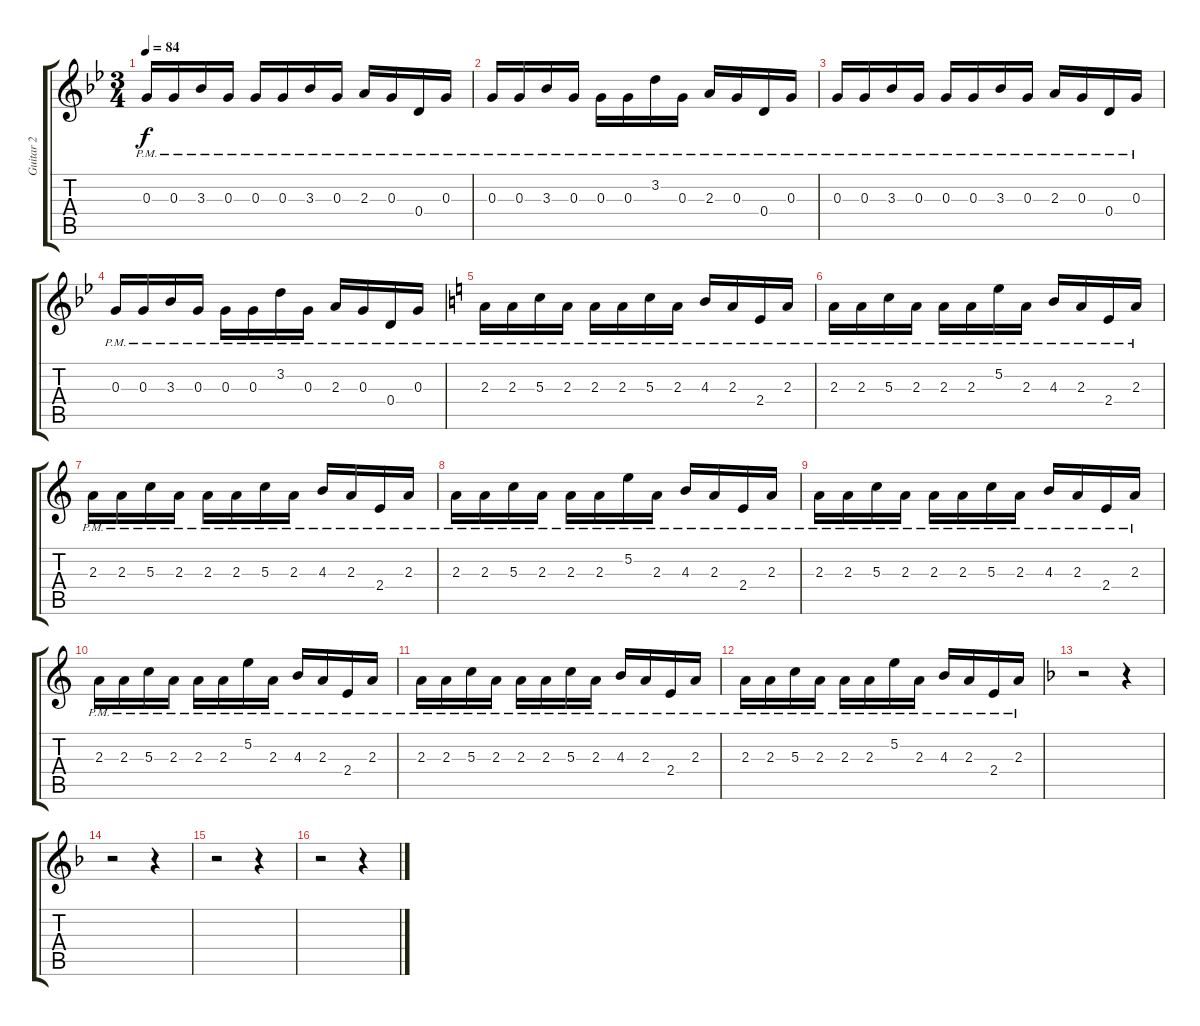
\track ("Guitar 2" "Guitar 2") {instrument electricguitarmuted}
\staff {score tabs}
\tuning (E4 B3 G3 D3 A2 E2) {hide}
\ts (3 4)
\tempo 84
\clef g2
\ks gminor
0.3{pm}.16{dy f} 0.3{pm}.16 3.3{pm}.16 0.3{pm}.16 0.3{pm}.16 0.3{pm}.16 3.3{pm}.16 0.3{pm}.16 2.3{pm}.16 0.3{pm}.16 0.4{pm}.16 0.3{pm}.16 |
0.3{pm}.16 0.3{pm}.16 3.3{pm}.16 0.3{pm}.16 0.3{pm}.16 0.3{pm}.16 3.2{pm}.16 0.3{pm}.16 2.3{pm}.16 0.3{pm}.16 0.4{pm}.16 0.3{pm}.16 |
0.3{pm}.16 0.3{pm}.16 3.3{pm}.16 0.3{pm}.16 0.3{pm}.16 0.3{pm}.16 3.3{pm}.16 0.3{pm}.16 2.3{pm}.16 0.3{pm}.16 0.4{pm}.16 0.3{pm}.16 |
0.3{pm}.16 0.3{pm}.16 3.3{pm}.16 0.3{pm}.16 0.3{pm}.16 0.3{pm}.16 3.2{pm}.16 0.3{pm}.16 2.3{pm}.16 0.3{pm}.16 0.4{pm}.16 0.3{pm}.16 |
\ks aminor
2.3{pm}.16 2.3{pm}.16 5.3{pm}.16 2.3{pm}.16 2.3{pm}.16 2.3{pm}.16 5.3{pm}.16 2.3{pm}.16 4.3{pm}.16 2.3{pm}.16 2.4{pm}.16 2.3{pm}.16 |
2.3{pm}.16 2.3{pm}.16 5.3{pm}.16 2.3{pm}.16 2.3{pm}.16 2.3{pm}.16 5.2{pm}.16 2.3{pm}.16 4.3{pm}.16 2.3{pm}.16 2.4{pm}.16 2.3{pm}.16 |
2.3{pm}.16 2.3{pm}.16 5.3{pm}.16 2.3{pm}.16 2.3{pm}.16 2.3{pm}.16 5.3{pm}.16 2.3{pm}.16 4.3{pm}.16 2.3{pm}.16 2.4{pm}.16 2.3{pm}.16 |
2.3{pm}.16 2.3{pm}.16 5.3{pm}.16 2.3{pm}.16 2.3{pm}.16 2.3{pm}.16 5.2{pm}.16 2.3{pm}.16 4.3{pm}.16 2.3{pm}.16 2.4{pm}.16 2.3{pm}.16 |
2.3{pm}.16 2.3{pm}.16 5.3{pm}.16 2.3{pm}.16 2.3{pm}.16 2.3{pm}.16 5.3{pm}.16 2.3{pm}.16 4.3{pm}.16 2.3{pm}.16 2.4{pm}.16 2.3{pm}.16 |
2.3{pm}.16 2.3{pm}.16 5.3{pm}.16 2.3{pm}.16 2.3{pm}.16 2.3{pm}.16 5.2{pm}.16 2.3{pm}.16 4.3{pm}.16 2.3{pm}.16 2.4{pm}.16 2.3{pm}.16 |
2.3{pm}.16 2.3{pm}.16 5.3{pm}.16 2.3{pm}.16 2.3{pm}.16 2.3{pm}.16 5.3{pm}.16 2.3{pm}.16 4.3{pm}.16 2.3{pm}.16 2.4{pm}.16 2.3{pm}.16 |
2.3{pm}.16 2.3{pm}.16 5.3{pm}.16 2.3{pm}.16 2.3{pm}.16 2.3{pm}.16 5.2{pm}.16 2.3{pm}.16 4.3{pm}.16 2.3{pm}.16 2.4{pm}.16 2.3{pm}.16 |
\ks dminor
r.2 r.4 |
r.2 r.4 |
r.2 r.4 |
r.2 r.4
